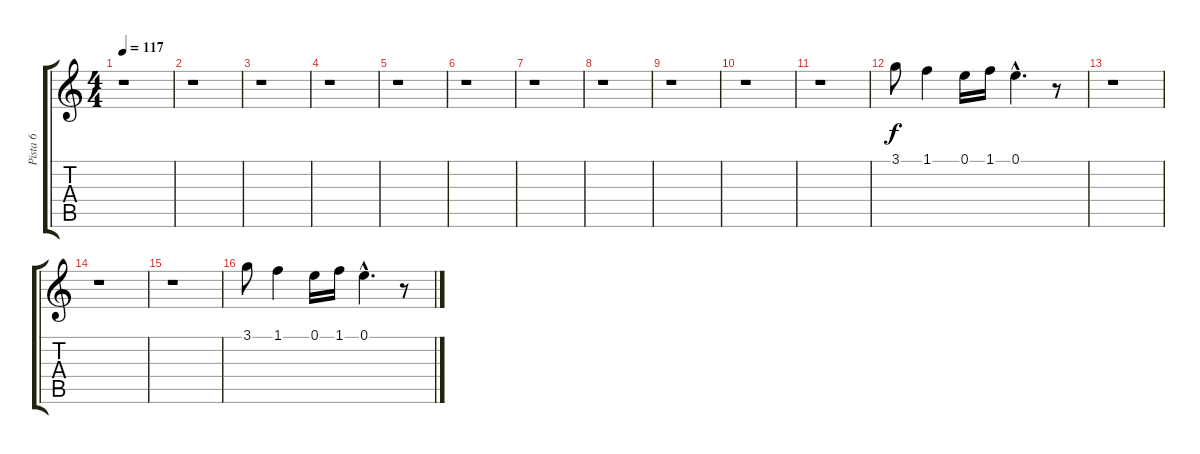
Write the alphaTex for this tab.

\track ("Pista 6" "Pista 6") {instrument distortionguitar}
\staff {score tabs}
\tuning (E4 B3 G3 D3 A2 E2) {hide}
\ts (4 4)
\tempo 117
\clef g2
\ks c
r.1{dy f} |
r.1 |
r.1 |
r.1 |
r.1 |
r.1 |
r.1 |
r.1 |
r.1 |
r.1 |
r.1 |
3.1.8 1.1.4 0.1.16 1.1.16 0.1{hac}.4{d} r.8 |
r.1 |
r.1 |
r.1 |
3.1.8 1.1.4 0.1.16 1.1.16 0.1{hac}.4{d} r.8
